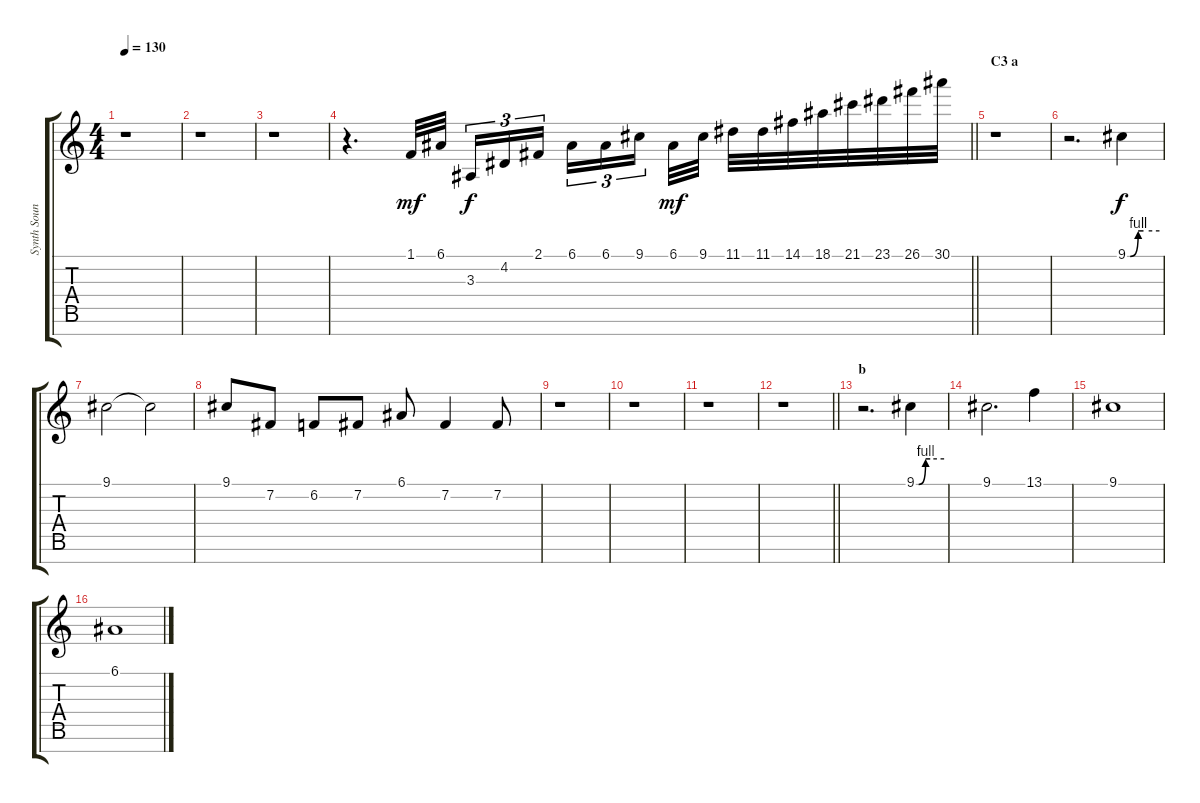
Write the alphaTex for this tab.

\track ("Synth Sound" "Synth Soun") {instrument lead1square}
\staff {score tabs}
\tuning (E4 B3 G3 D3 A2 E2 B1) {hide}
\ts (4 4)
\tempo 130
\clef g2
\ks c
r.1{dy f} |
r.1 |
r.1 |
\barLineRight lightlight
r.4{d volume 12 instrument orchestralharp} 1.1.32{dy mf} 6.1.32{beam splitsecondary} 3.3.16{tu (3 2) dy f} 4.2.16{tu (3 2)} 2.1.16{tu (3 2) beam splitsecondary} 6.1.16{tu (3 2)} 6.1.16{tu (3 2)} 9.1.16{tu (3 2) beam splitsecondary} 6.1.32{dy mf} 9.1.32 11.1.32 11.1.32 14.1.32 18.1.32 21.1.32 23.1.32 26.1.32 30.1.32 |
\section ("" "C3 a")
r.1{volume 15 instrument recorder} |
r.2{d} 9.1{be (custom 0 0 5 0 20 4 30 4 60 4)}.4{dy f} |
9.1.2{volume 12} 9.1{t}.2 |
9.1.8 7.2.8 6.2.8 7.2.8 6.1.8 7.2.4 7.2.8 |
r.1 |
r.1 |
r.1 |
\barLineRight lightlight
r.1 |
\section ("" "b")
r.2{d} 9.1{be (custom 0 0 5 0 20 4 30 4 60 4)}.4 |
9.1.2{d} 13.1.4 |
9.1.1 |
6.1.1
